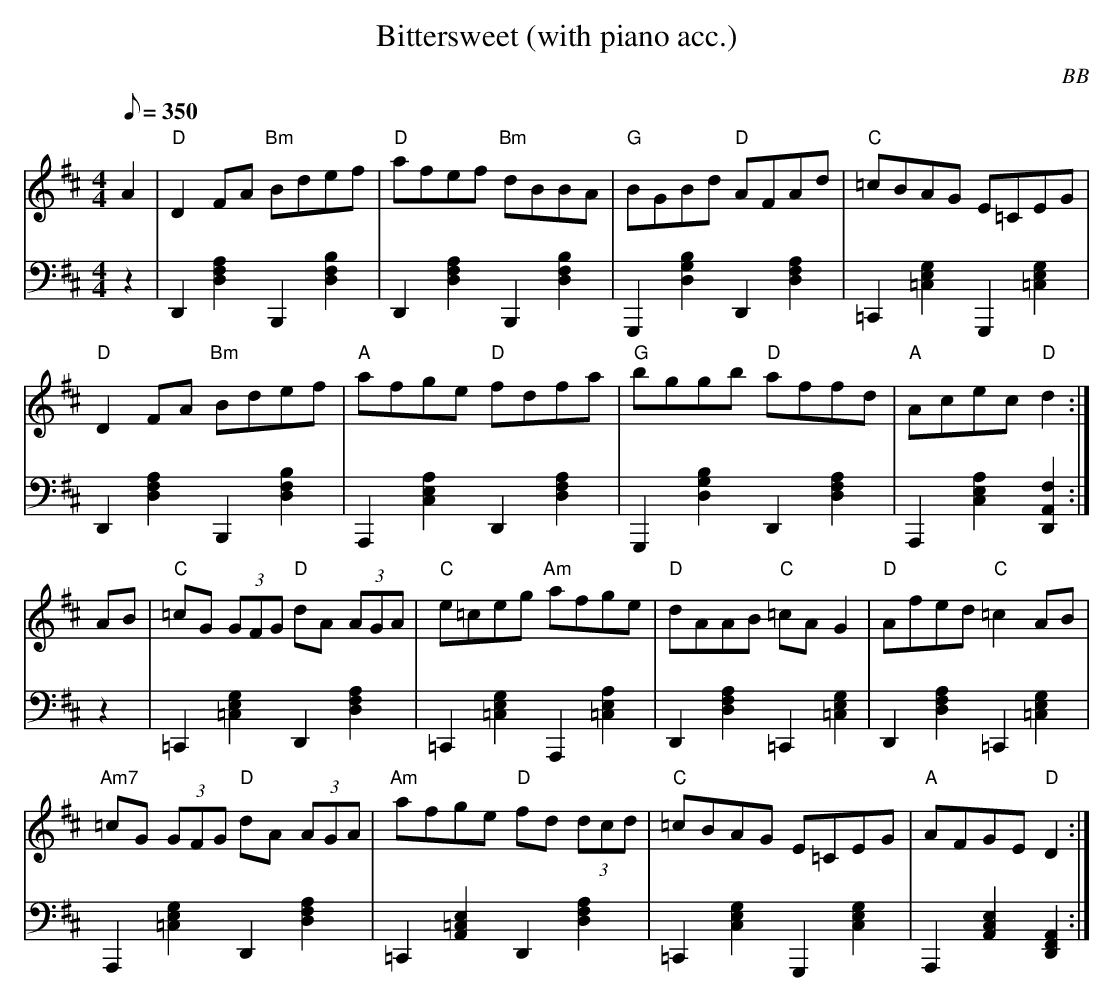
X:1
T: Bittersweet (with piano acc.)
C: BB
Q: 1/8=350
M: 4/4
L: 1/8
V: 1 program 1 73 %flute
V: 2 volume=70 clef=bass m=D program 1 01
K: D
[V:1] A2|"D"D2 FA "Bm"Bdef|"D"afef "Bm"dBBA|"G"BGBd "D"AFAd|"C"=cBAG E=CEG|
[V:2] z2|D,2[A2F2D2]B,,2[F2B2D2]|D,2[A2F2D2]B,,2[F2B2D2]|G,,2[G2B2D2]D,2[A2F2D2]|\
=C,2[E2G2=C2]G,,2[E2=C2G2]|
[V:1] "D"D2 FA "Bm"Bdef|"A"afge "D"fdfa|"G"bggb "D"affd|"A"Acec "D"d2 :|
[V:2] D,2[A2F2D2]B,,2[F2B2D2]|A,,2[E2C2A2]D,2[A2F2D2]|G,,2[G2B2D2]D,2[A2F2D2]|\
A,,2[E2C2A2][A,2F2D,2]:|
[V:1] AB|"C"=cG (3GFG "D"dA (3AGA|"C"e=ceg "Am"afge|"D"dAAB "C"=cA G2|"D"Afed"C"=c2 AB|
[V:2] z2|=C,2[E2G2=C2]D,2[A2F2D2]|=C,2[E2G2=C2]A,,2[E2=C2A2]|D,2[A2F2D2]=C,2[E2G2=C2]|\
D,2[A2F2D2]=C,2[E2G2=C2]|
[V:1]"Am7"=cG (3GFG "D"dA (3AGA|"Am"afge "D"fd (3dcd|"C"=cBAG E=CEG| "A"AFGE "D"D2 :|
[V:2]A,,2[E2G2=C2]D,2[A2F2D2]|=C,2[E2=C2A,2]D,2[A2F2D2]|\
=C,2[E2G2C2]G,,2[E2C2G2]|A,,2[E2C2A,2][A,2F,2D,2]:|
